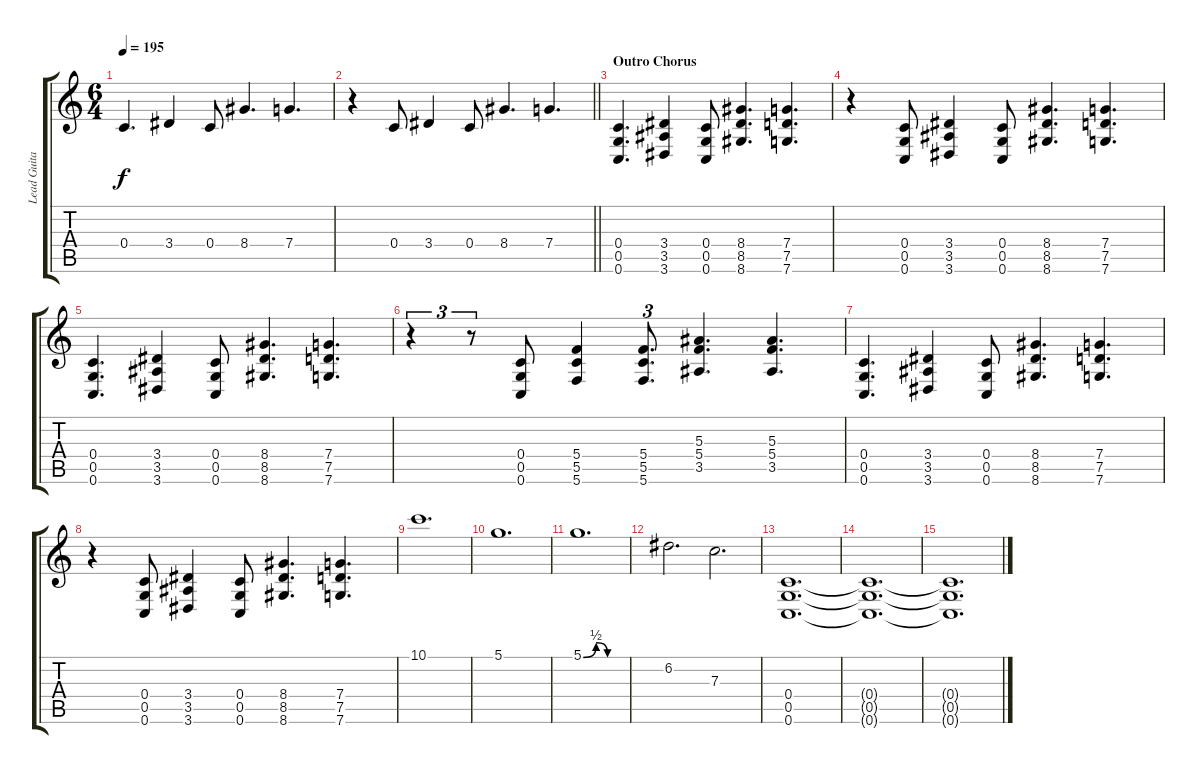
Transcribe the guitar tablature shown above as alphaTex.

\track ("Lead Guitar" "Lead Guita") {instrument distortionguitar}
\staff {score tabs}
\tuning (D4 A3 F3 C3 G2 C2) {hide}
\ts (6 4)
\tempo 195
\clef g2
\ks c
0.4.4{d dy f} 3.4.4 0.4.8 8.4.4{d} 7.4.4{d} |
\barLineRight lightlight
r.4 0.4.8 3.4.4 0.4.8 8.4.4{d} 7.4.4{d} |
\section ("" "Outro Chorus")
(0.4 0.5 0.6).4{d} (3.4 3.5 3.6).4 (0.4 0.5 0.6).8 (8.4 8.5 8.6).4{d} (7.4 7.5 7.6).4{d} |
r.4 (0.4 0.5 0.6).8 (3.4 3.5 3.6).4 (0.4 0.5 0.6).8 (8.4 8.5 8.6).4{d} (7.4 7.5 7.6).4{d} |
(0.4 0.5 0.6).4{d} (3.4 3.5 3.6).4 (0.4 0.5 0.6).8 (8.4 8.5 8.6).4{d} (7.4 7.5 7.6).4{d} |
r.4{tu (3 2)} r.8{tu (3 2)} (0.4 0.5 0.6).8 (5.4 5.5 5.6).4 (5.4 5.5 5.6).8{d tu (3 2)} (5.3 5.4 3.5).4{d} (5.3 5.4 3.5).4{d} |
(0.4 0.5 0.6).4{d} (3.4 3.5 3.6).4 (0.4 0.5 0.6).8 (8.4 8.5 8.6).4{d} (7.4 7.5 7.6).4{d} |
r.4 (0.4 0.5 0.6).8 (3.4 3.5 3.6).4 (0.4 0.5 0.6).8 (8.4 8.5 8.6).4{d} (7.4 7.5 7.6).4{d} |
10.1.1{d} |
5.1.1{d} |
5.1{be (custom 0 0 18 2 34 0 60 0)}.1{d} |
6.2.2{d} 7.3.2{d} |
(0.4 0.5 0.6).1{d} |
(0.4{t} 0.5{t} 0.6{t}).1{d} |
(0.4{t} 0.5{t} 0.6{t}).1{d}
